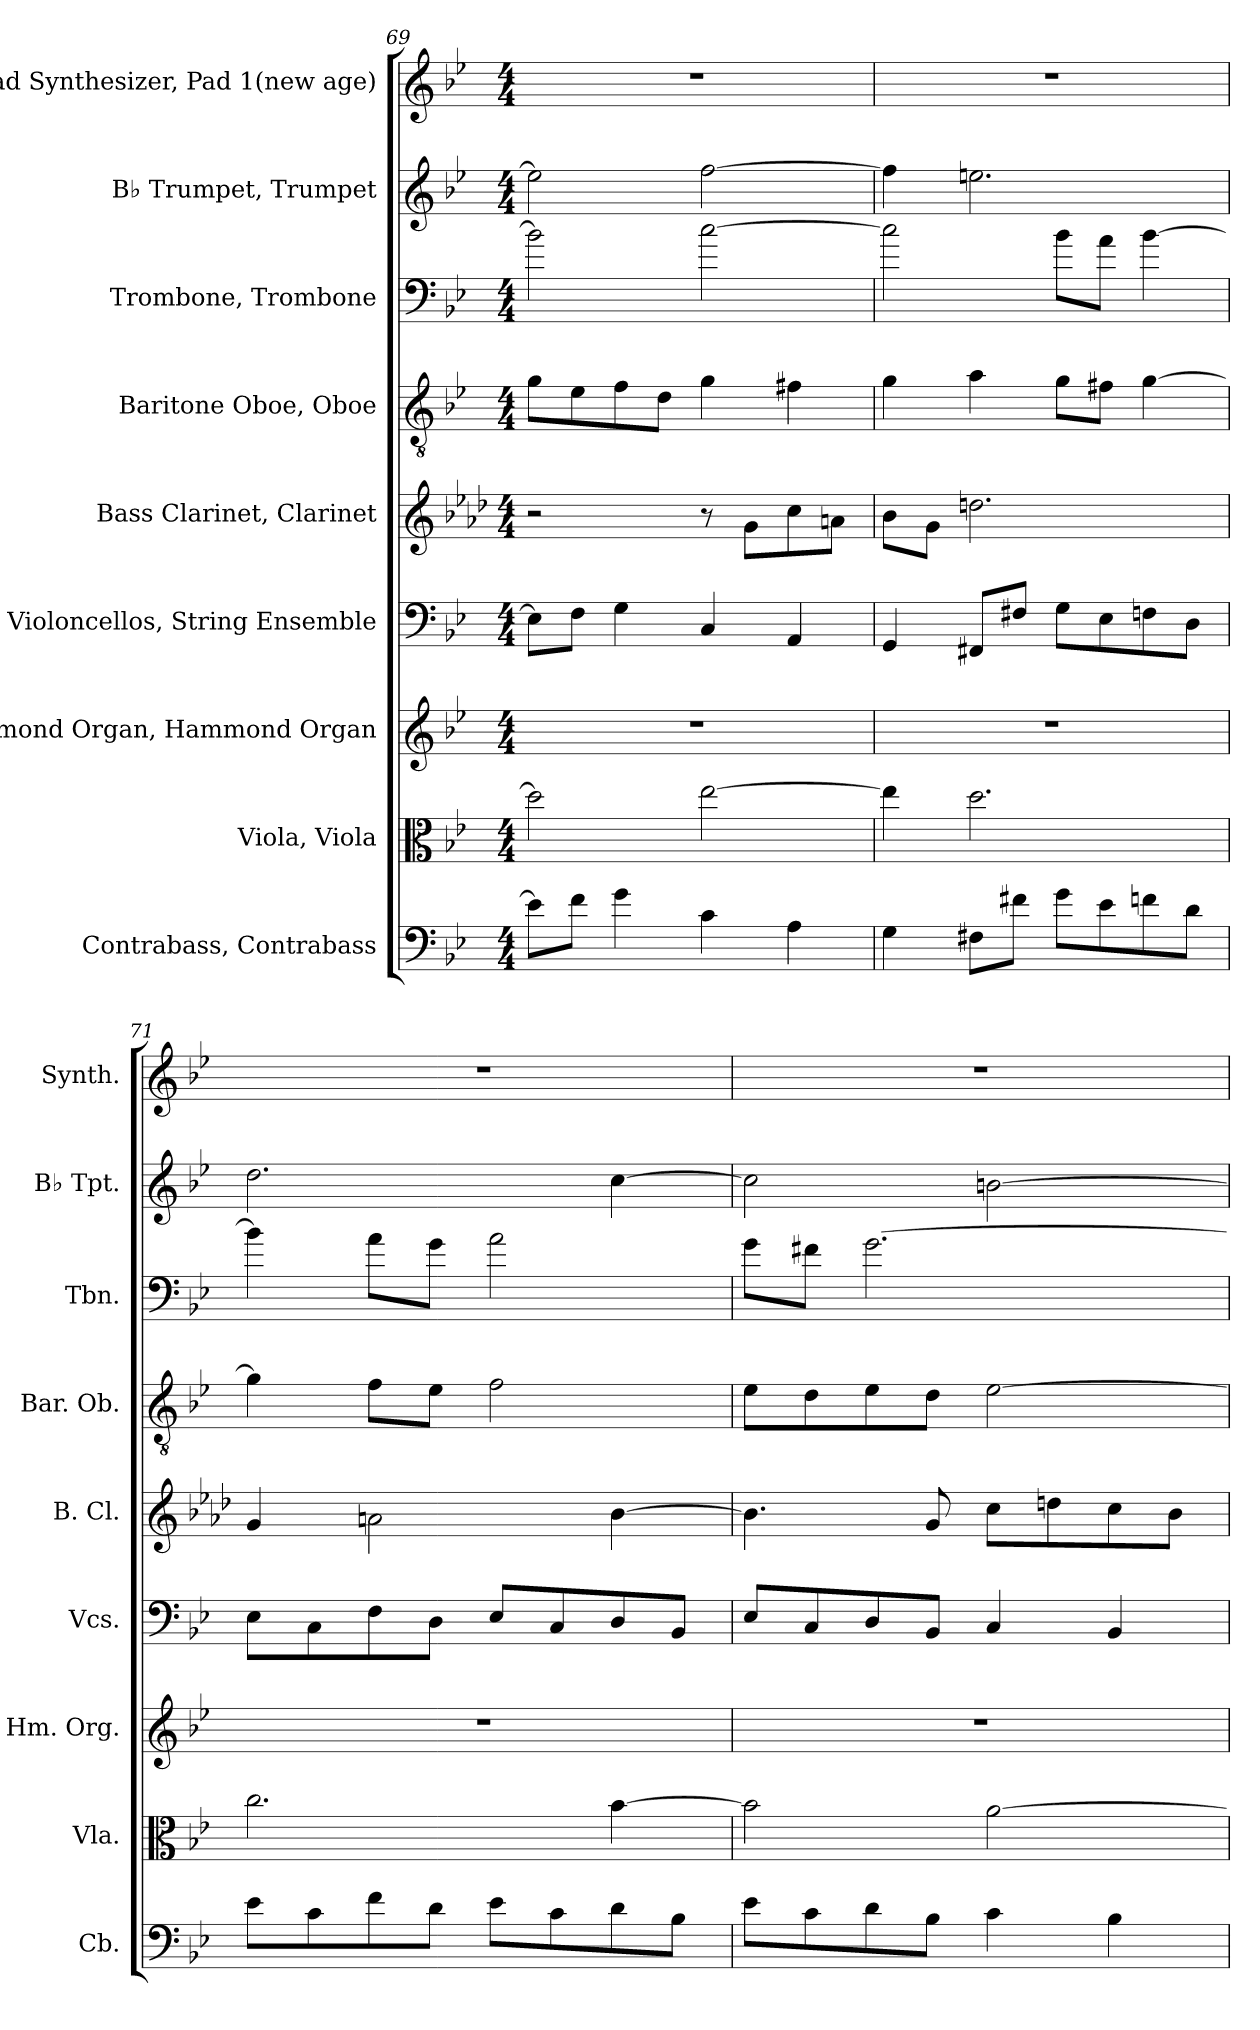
**kern	**kern	**kern	**kern	**kern	**kern	**kern	**kern	**kern
*part9	*part8	*part7	*part6	*part5	*part4	*part3	*part2	*part1
*staff9	*staff8	*staff7	*staff6	*staff5	*staff4	*staff3	*staff2	*staff1
*I"Contrabass, Contrabass	*I"Viola, Viola	*I"Hammond Organ, Hammond Organ	*I"Violoncellos, String Ensemble	*I"Bass Clarinet, Clarinet	*I"Baritone Oboe, Oboe	*I"Trombone, Trombone	*I"B♭ Trumpet, Trumpet	*I"Pad Synthesizer, Pad 1(new age)
*I'Cb.	*I'Vla.	*I'Hm. Org.	*I'Vcs.	*I'B. Cl.	*I'Bar. Ob.	*I'Tbn.	*I'B♭ Tpt.	*I'Synth.
!!LO:PB:g=z
*clefF4	*clefC3	*clefG2	*clefF4	*clefG2	*clefGv2	*clefF4	*clefG2	*clefG2
*ITrd7c12	*	*	*	*ITrd8c14	*	*	*ITrd1c2	*
*k[b-e-]	*k[b-e-]	*k[b-e-]	*k[b-e-]	*k[b-e-a-d-]	*k[b-e-]	*k[b-e-]	*k[b-e-a-d-]	*k[b-e-]
*M4/4	*M4/4	*M4/4	*M4/4	*M4/4	*M4/4	*M4/4	*M4/4	*M4/4
=69	=69	=69	=69	=69	=69	=69	=69	=69
8E-\L]	2dd\]	1r	8E-\L]	2r	8g\L	2b\]	2dd\]	1r
8F\J	.	.	8F\J	.	8e-\	.	.	.
4G\	.	.	4G\	.	8f\	.	.	.
.	.	.	.	.	8d\J	.	.	.
4C\	[2ee-\	.	4C/	8r	4g\	[2cc\	[2ee-\	.
.	.	.	.	8G\L	.	.	.	.
4AA\	.	.	4AA/	8c\	4f#X\	.	.	.
.	.	.	.	8An\J	.	.	.	.
=70	=70	=70	=70	=70	=70	=70	=70	=70
4GG\	4ee-\]	1r	4GG/	8B-\L	4g\	2cc\]	4ee-\]	1r
.	.	.	.	8G\J	.	.	.	.
8FF#X\L	2.dd\	.	8FF#X/L	2.dn\	4a\	.	2.ddn\	.
8F#X\J	.	.	8F#X/J	.	.	.	.	.
8G\L	.	.	8G\L	.	8g\L	8b-\L	.	.
8E-\	.	.	8E-\	.	8f#X\J	8a\J	.	.
8Fn\	.	.	8Fn\	.	[4g\	[4b-\	.	.
8D\J	.	.	8D\J	.	.	.	.	.
=71	=71	=71	=71	=71	=71	=71	=71	=71
8E-\L	2.cc\	1r	8E-\L	4G/	4g\]	4b-\]	2.cc\	1r
8C\	.	.	8C\	.	.	.	.	.
8F\	.	.	8F\	2An\	8f\L	8a\L	.	.
8D\J	.	.	8D\J	.	8e-\J	8g\J	.	.
8E-\L	.	.	8E-/L	.	2f\	2a\	.	.
8C\	.	.	8C/	.	.	.	.	.
8D\	[4b-\	.	8D/	[4B-\	.	.	[4b-\	.
8BB-\J	.	.	8BB-/J	.	.	.	.	.
!!LO:PB:g=z
=72	=72	=72	=72	=72	=72	=72	=72	=72
8E-\L	2b-\]	1r	8E-/L	4.B-\]	8e-\L	8g\L	2b-\]	1r
8C\	.	.	8C/	.	8d\	8f#X\J	.	.
8D\	.	.	8D/	.	8e-\	[2.g\	.	.
8BB-\J	.	.	8BB-/J	8G/	8d\J	.	.	.
4C\	[2a\	.	4C/	8c\L	[2e-\	.	[2an\	.
.	.	.	.	8dn\	.	.	.	.
4BB-\	.	.	4BB-/	8c\	.	.	.	.
.	.	.	.	8B-\J	.	.	.	.
=	=	=	=	=	=	=	=	=
*-	*-	*-	*-	*-	*-	*-	*-	*-
